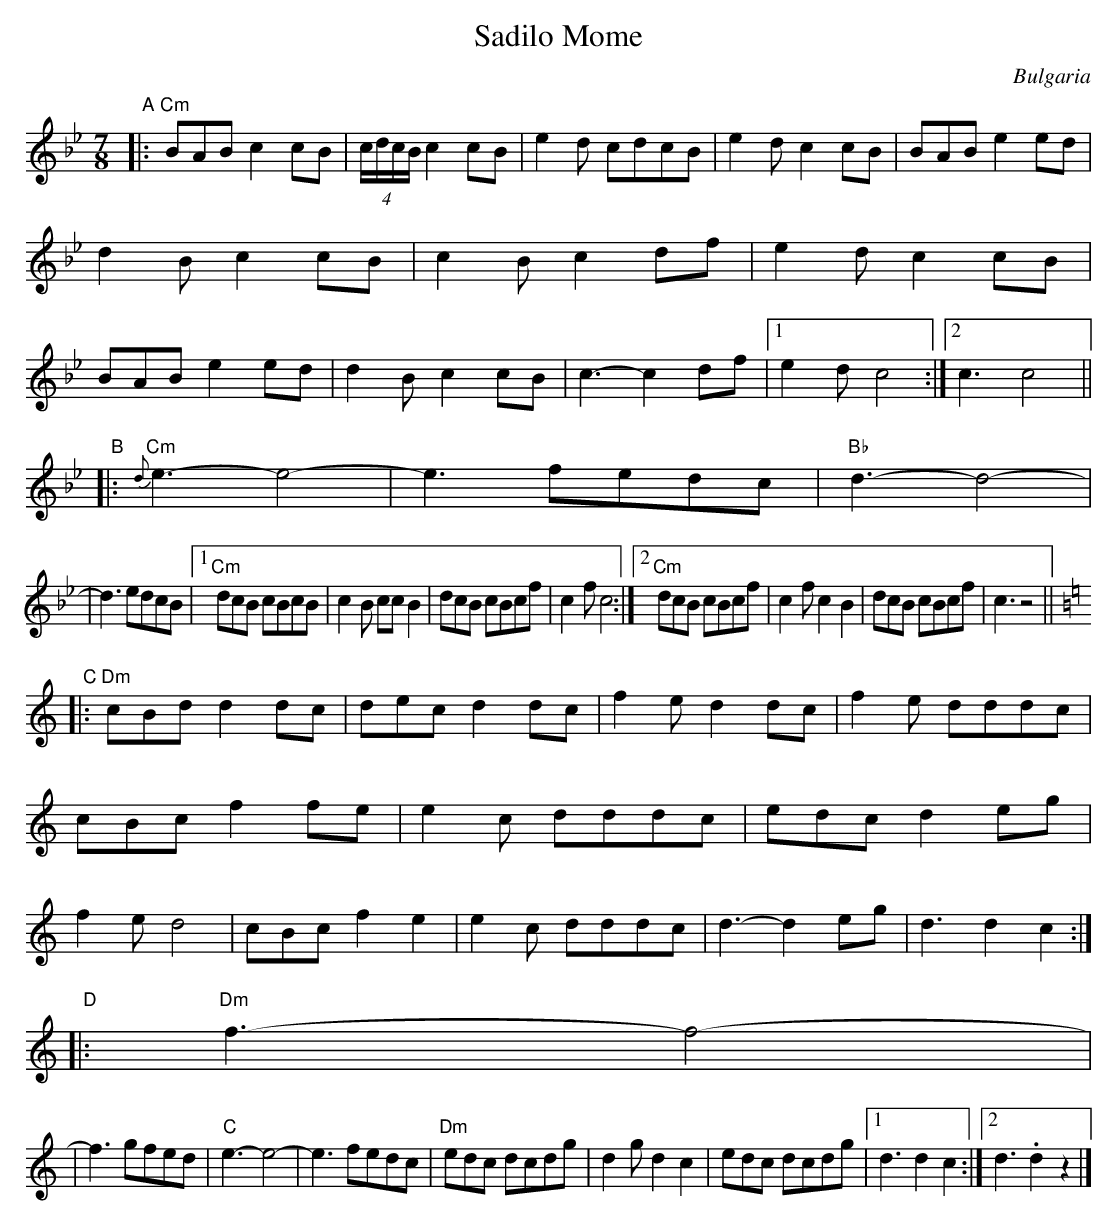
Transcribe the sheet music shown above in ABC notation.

X:1
T: Sadilo Mome
O: Bulgaria
M: 7/8
L: 1/8
K: Cdor
"A"
|: "Cm" BAB c2cB | (4c/d/c/B/ c2cB | e2d cdcB | e2d c2cB \
| BAB e2ed | d2B c2cB | c2B c2df | e2d c2cB \
| BAB e2ed | d2B c2cB | c3- c2df |1 e2d c4 :|2 c3 c4 ||
"B"
|: "Cm"{d}e3- e4- | e3 fedc | "Bb"d3- d4- |
| d3 edcB |1 "Cm"dcB cBcB | c2B ccB2 | dcB cBcf | c2f c4 \
:|2"Cm"dcB cBcf | c2f c2B2 | dcB cBcf | c3 z4 ||[K:=B=e]
K:Ddor
"C"
|:"Dm"cBd d2dc | dec d2dc | f2e d2dc | f2e dddc \
|     cBc f2fe | e2c dddc | edc d2eg | f2e d4 \
|     cBc f2e2 | e2c dddc | d3- d2eg | d3 d2c2 :|
"D"
|:"Dm"f3- f4- |
| f3 gfed | "C"e3- e4- | e3 fedc | "Dm"edc dcdg | d2g d2c2 | edc dcdg |1d3 d2c2 :|2 d3 .d2z2 |]
